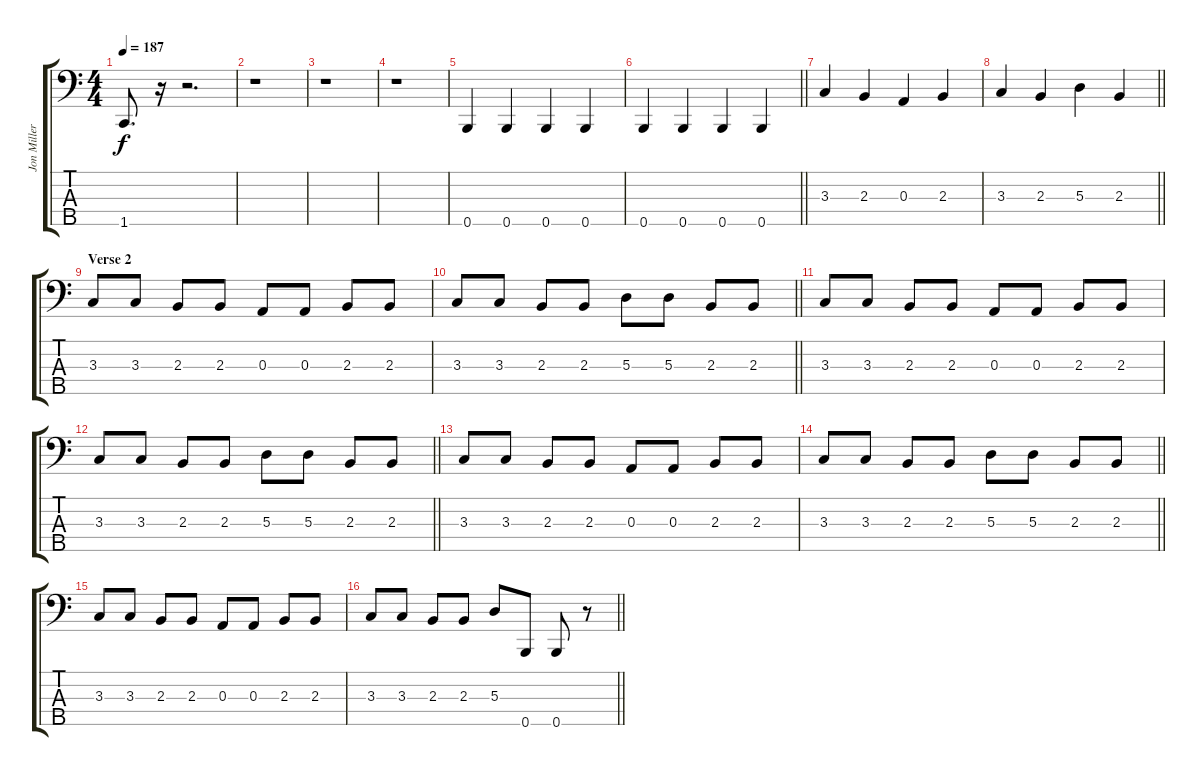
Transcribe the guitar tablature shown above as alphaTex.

\track ("Jon Miller - Bass" "Jon Miller") {instrument electricbassfinger}
\staff {score tabs}
\tuning (G2 D2 A1 E1 B0) {hide}
\ts (4 4)
\tempo 187
\clef f4
\ks c
1.5.8{d dy f} r.16 r.2{d} |
r.1 |
r.1 |
r.1 |
0.5.4 0.5.4 0.5.4 0.5.4 |
\barLineRight lightlight
0.5.4 0.5.4 0.5.4 0.5.4 |
3.3.4 2.3.4 0.3.4 2.3.4 |
\barLineRight lightlight
3.3.4 2.3.4 5.3.4 2.3.4 |
\section ("" "Verse 2")
3.3.8 3.3.8 2.3.8 2.3.8 0.3.8 0.3.8 2.3.8 2.3.8 |
\barLineRight lightlight
3.3.8 3.3.8 2.3.8 2.3.8 5.3.8 5.3.8 2.3.8 2.3.8 |
3.3.8 3.3.8 2.3.8 2.3.8 0.3.8 0.3.8 2.3.8 2.3.8 |
\barLineRight lightlight
3.3.8 3.3.8 2.3.8 2.3.8 5.3.8 5.3.8 2.3.8 2.3.8 |
3.3.8 3.3.8 2.3.8 2.3.8 0.3.8 0.3.8 2.3.8 2.3.8 |
\barLineRight lightlight
3.3.8 3.3.8 2.3.8 2.3.8 5.3.8 5.3.8 2.3.8 2.3.8 |
3.3.8 3.3.8 2.3.8 2.3.8 0.3.8 0.3.8 2.3.8 2.3.8 |
\barLineRight lightlight
3.3.8 3.3.8 2.3.8 2.3.8 5.3.8 0.5.8 0.5.8 r.8
